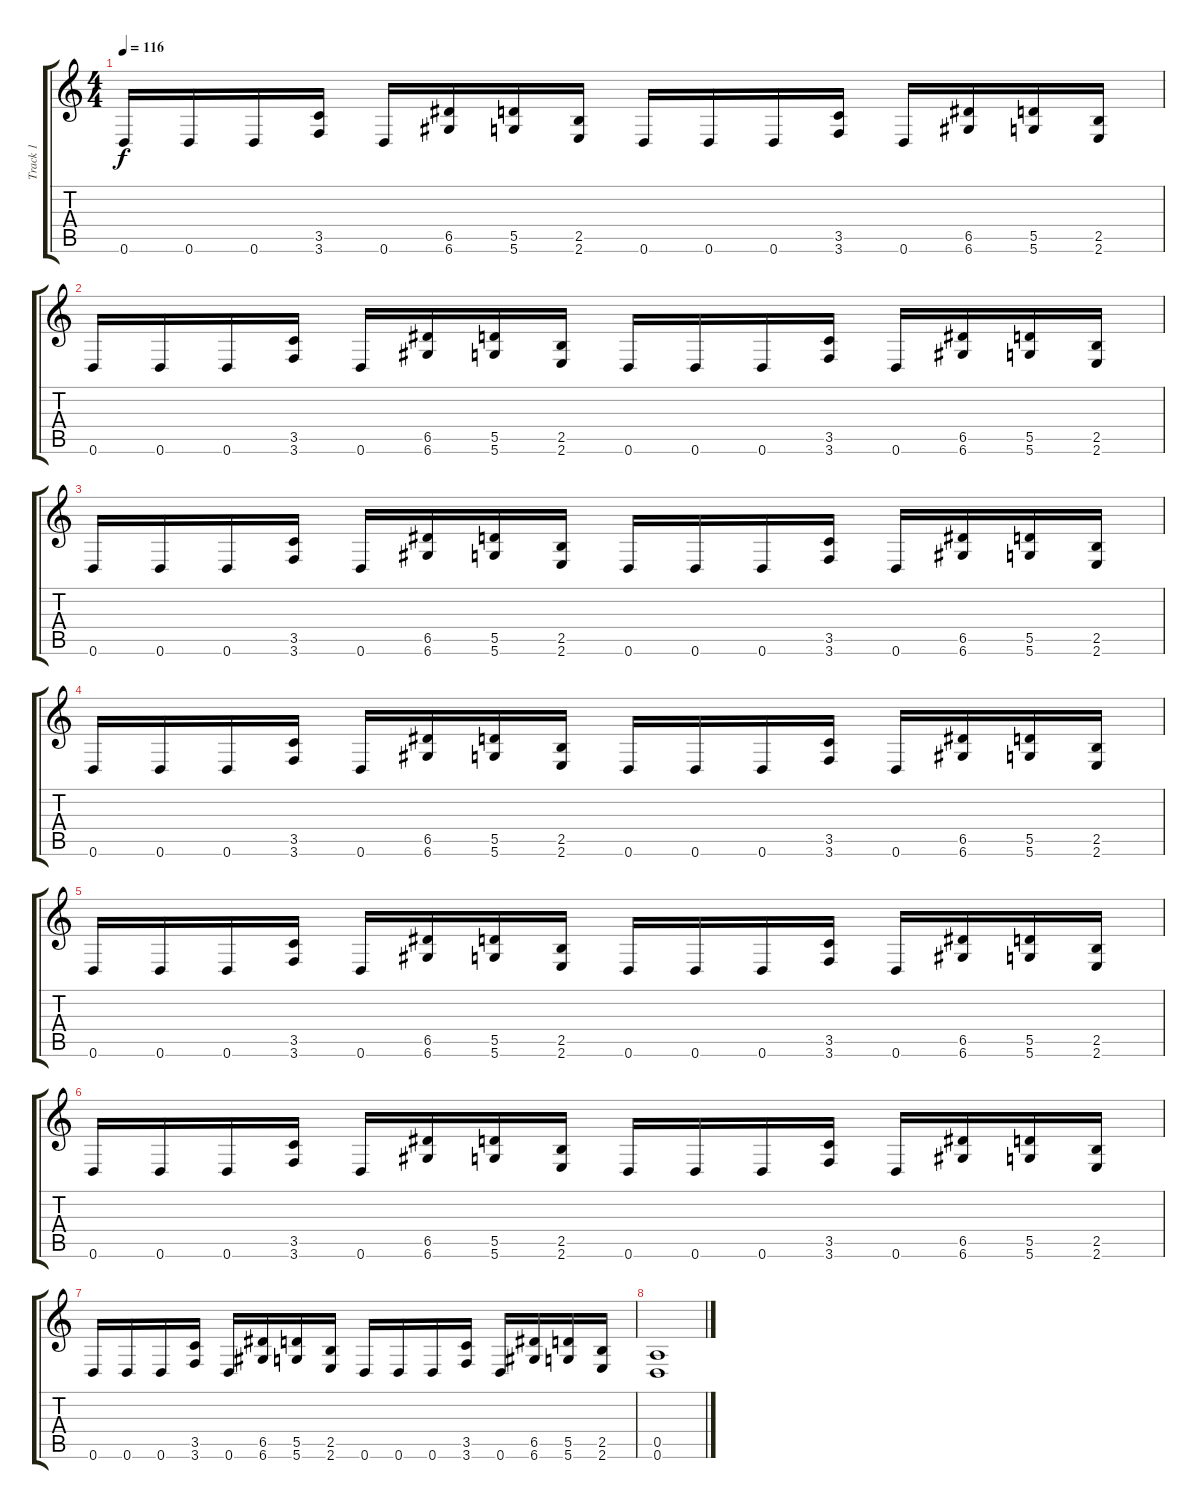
\track ("Track 1" "Track 1") {instrument overdrivenguitar}
\staff {score tabs}
\tuning (E4 B3 G3 D3 A2 D2) {hide}
\ts (4 4)
\tempo 116
\clef g2
\ks c
0.6.16{dy f} 0.6.16 0.6.16 (3.5 3.6).16 0.6.16 (6.5 6.6).16 (5.5 5.6).16 (2.5 2.6).16 0.6.16 0.6.16 0.6.16 (3.5 3.6).16 0.6.16 (6.5 6.6).16 (5.5 5.6).16 (2.5 2.6).16 |
0.6.16 0.6.16 0.6.16 (3.5 3.6).16 0.6.16 (6.5 6.6).16 (5.5 5.6).16 (2.5 2.6).16 0.6.16 0.6.16 0.6.16 (3.5 3.6).16 0.6.16 (6.5 6.6).16 (5.5 5.6).16 (2.5 2.6).16 |
0.6.16 0.6.16 0.6.16 (3.5 3.6).16 0.6.16 (6.5 6.6).16 (5.5 5.6).16 (2.5 2.6).16 0.6.16 0.6.16 0.6.16 (3.5 3.6).16 0.6.16 (6.5 6.6).16 (5.5 5.6).16 (2.5 2.6).16 |
0.6.16 0.6.16 0.6.16 (3.5 3.6).16 0.6.16 (6.5 6.6).16 (5.5 5.6).16 (2.5 2.6).16 0.6.16 0.6.16 0.6.16 (3.5 3.6).16 0.6.16 (6.5 6.6).16 (5.5 5.6).16 (2.5 2.6).16 |
0.6.16 0.6.16 0.6.16 (3.5 3.6).16 0.6.16 (6.5 6.6).16 (5.5 5.6).16 (2.5 2.6).16 0.6.16 0.6.16 0.6.16 (3.5 3.6).16 0.6.16 (6.5 6.6).16 (5.5 5.6).16 (2.5 2.6).16 |
0.6.16 0.6.16 0.6.16 (3.5 3.6).16 0.6.16 (6.5 6.6).16 (5.5 5.6).16 (2.5 2.6).16 0.6.16 0.6.16 0.6.16 (3.5 3.6).16 0.6.16 (6.5 6.6).16 (5.5 5.6).16 (2.5 2.6).16 |
0.6.16 0.6.16 0.6.16 (3.5 3.6).16 0.6.16 (6.5 6.6).16 (5.5 5.6).16 (2.5 2.6).16 0.6.16 0.6.16 0.6.16 (3.5 3.6).16 0.6.16 (6.5 6.6).16 (5.5 5.6).16 (2.5 2.6).16 |
(0.5 0.6).1
